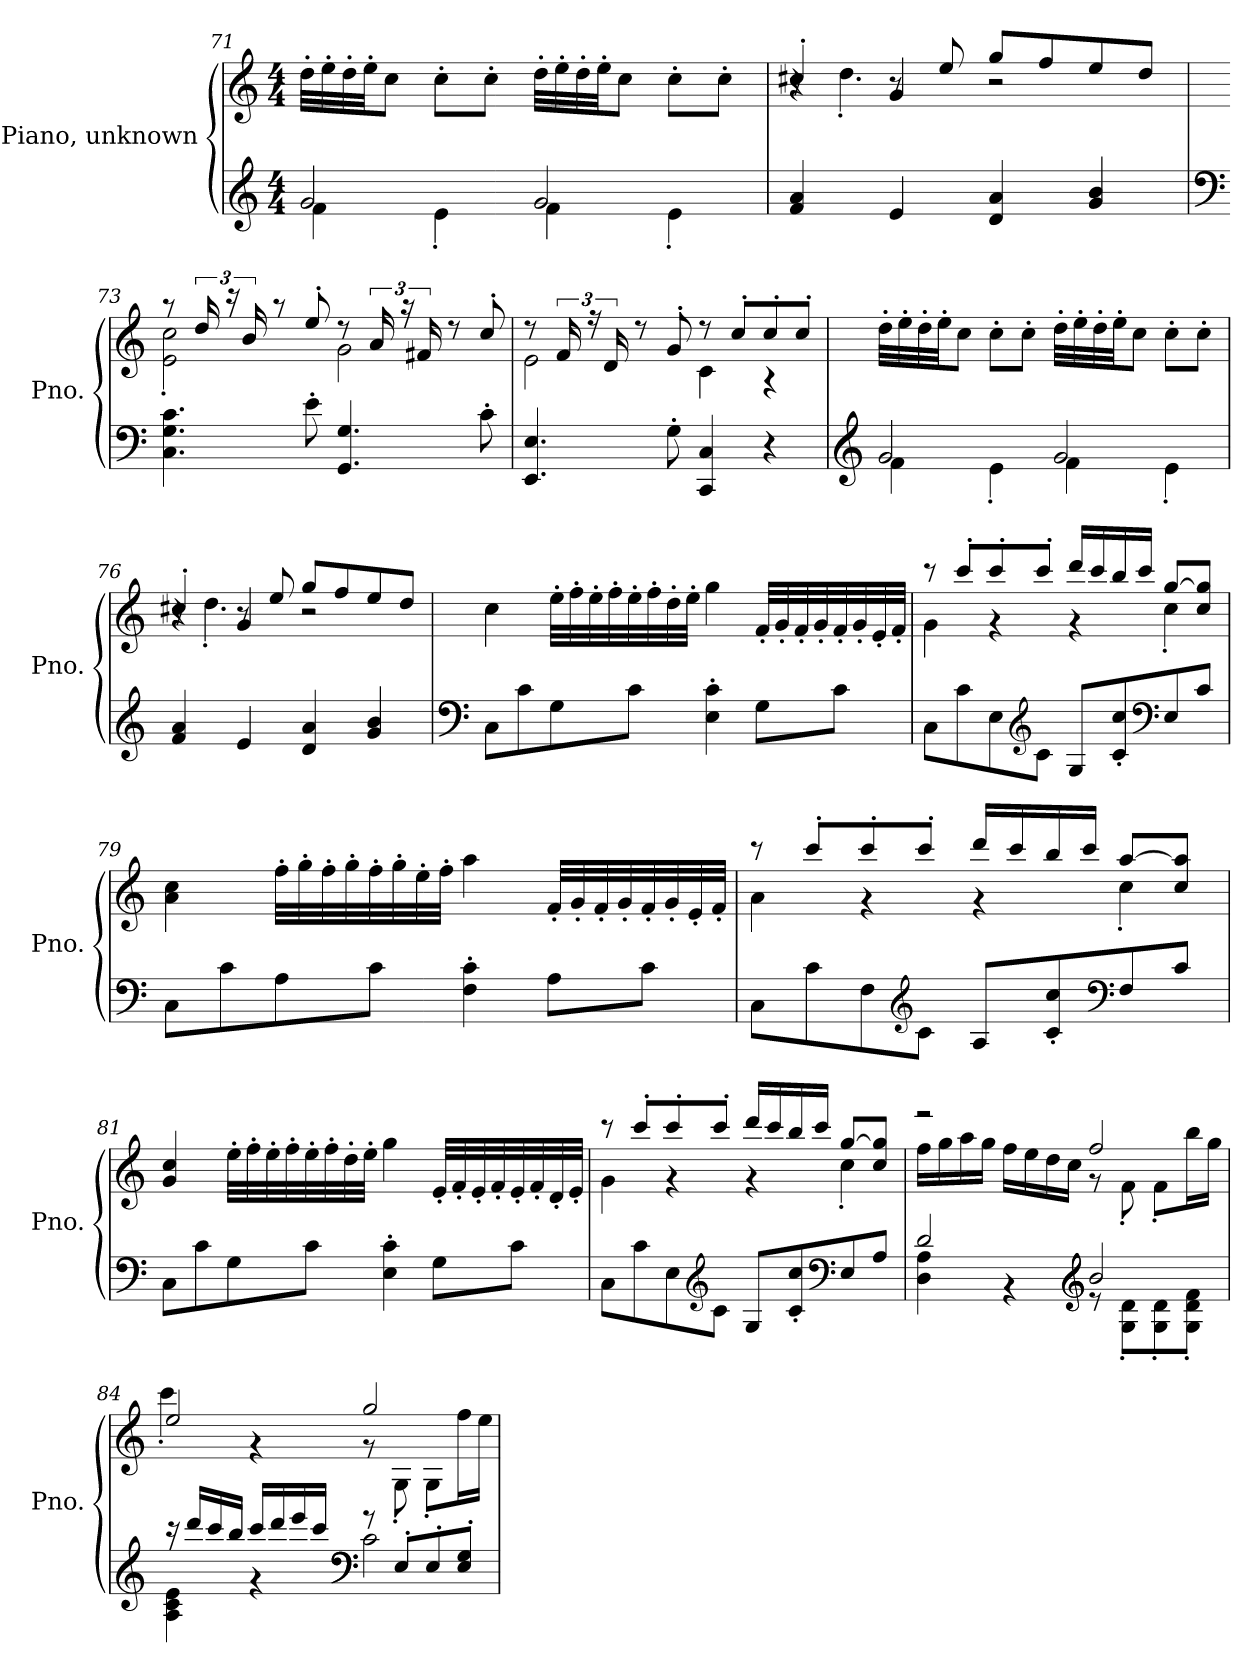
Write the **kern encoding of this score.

**kern	**kern
*part1	*part1
*staff2	*staff1
*I"Piano, unknown	*
*I'Pno.	*
*clefG2	*clefG2
*k[]	*k[]
*M4/4	*M4/4
=71	=71
*^	*
2g/	4f\	32dd'\LLL
.	.	32ee'\
.	.	32dd'\
.	.	32ee'\JJ
.	.	8cc\J
.	4e'\	8cc'\L
.	.	8cc'\J
2g/	4f\	32dd'\LLL
.	.	32ee'\
.	.	32dd'\
.	.	32ee'\JJ
.	.	8cc\J
.	4e'\	8cc'\L
.	.	8cc'\J
*v	*v	*
=72	=72
*	*^
*	*	*^
4f/ 4a/	4cc#X'/	8r	4r
.	.	4.dd'\	.
4e/	8r	.	4g/
.	8ee/	.	.
4d/ 4a/	8gg/L	2r	2r
.	8ff/	.	.
4g/ 4b/	8ee/	.	.
.	8dd/J	.	.
*	*v	*v	*v
!!LO:LB:g=z
=73	=73
*clefF4	*
*	*^
4.C\ 4.G\ 4.c\	8r	2e\' 2cc\'
.	24dd/	.
.	24r	.
.	24b/	.
.	8r	.
8e'\	8ee'/	.
4.GG/ 4.G/	8r	2g\
.	24a/	.
.	24r	.
.	24f#X/	.
.	8r	.
8c'\	8cc'/	.
=74	=74	=74
4.EE/ 4.E/	8r	2e\
.	24f/	.
.	24r	.
.	24d/	.
.	8r	.
8G'\	8g'/	.
4CC/ 4C/	8r	4c\
.	8cc'/L	.
4r	8cc'/	4r
.	8cc'/J	.
*	*v	*v
=75	=75
*clefG2	*
*^	*
2g/	4f\	32dd'\LLL
.	.	32ee'\
.	.	32dd'\
.	.	32ee'\JJ
.	.	8cc\J
.	4e'\	8cc'\L
.	.	8cc'\J
2g/	4f\	32dd'\LLL
.	.	32ee'\
.	.	32dd'\
.	.	32ee'\JJ
.	.	8cc\J
.	4e'\	8cc'\L
.	.	8cc'\J
*v	*v	*
!!LO:PB:g=z
=76	=76
*	*^
*	*	*^
4f/ 4a/	4cc#X'/	8r	4r
.	.	4.dd'\	.
4e/	8r	.	4g/
.	8ee/	.	.
4d/ 4a/	8gg/L	2r	2r
.	8ff/	.	.
4g/ 4b/	8ee/	.	.
.	8dd/J	.	.
*	*v	*v	*v
=77	=77
*clefF4	*
8C\L	4cc\
8c\	.
8G\	32ee'\LLL
.	32ff'\
.	32ee'\
.	32ff'\
8c\J	32ee'\
.	32ff'\
.	32dd'\
.	32ee'\JJJ
4E\' 4c\'	4gg\
8G\L	32f'/LLL
.	32g'/
.	32f'/
.	32g'/
8c\J	32f'/
.	32g'/
.	32e'/
.	32f'/JJJ
=78	=78
*	*^
8C\L	8r	4g\
8c\	8ccc'/L	.
8E\	8ccc'/	4r
*clefG2	*	*
8c\J	8ccc'/J	.
8G/L	16ddd/LL	4r
.	16ccc/	.
8c/' 8cc/'	16bb/	.
.	16ccc/JJ	.
*clefF4	*	*
8E/	[8gg/L	4cc'\
8c/J	8cc/ 8gg/]J	.
*	*v	*v
!!LO:LB:g=z
=79	=79
8C\L	4a\ 4cc\
8c\	.
8A\	32ff'\LLL
.	32gg'\
.	32ff'\
.	32gg'\
8c\J	32ff'\
.	32gg'\
.	32ee'\
.	32ff'\JJJ
4F\' 4c\'	4aa\
8A\L	32f'/LLL
.	32g'/
.	32f'/
.	32g'/
8c\J	32f'/
.	32g'/
.	32e'/
.	32f'/JJJ
=80	=80
*	*^
8C\L	8r	4a\
8c\	8ccc'/L	.
8F\	8ccc'/	4r
*clefG2	*	*
8c\J	8ccc'/J	.
8A/L	16ddd/LL	4r
.	16ccc/	.
8c/' 8cc/'	16bb/	.
.	16ccc/JJ	.
*clefF4	*	*
8F/	[8aa/L	4cc'\
8c/J	8cc/ 8aa/]J	.
*	*v	*v
!!LO:LB:g=z
=81	=81
8C\L	4g/ 4cc/
8c\	.
8G\	32ee'\LLL
.	32ff'\
.	32ee'\
.	32ff'\
8c\J	32ee'\
.	32ff'\
.	32dd'\
.	32ee'\JJJ
4E\' 4c\'	4gg\
8G\L	32e'/LLL
.	32f'/
.	32e'/
.	32f'/
8c\J	32e'/
.	32f'/
.	32d'/
.	32e'/JJJ
=82	=82
*	*^
8C\L	8r	4g\
8c\	8ccc'/L	.
8E\	8ccc'/	4r
*clefG2	*	*
8c\J	8ccc'/J	.
8G/L	16ddd/LL	4r
.	16ccc/	.
8c/' 8cc/'	16bb/	.
.	16ccc/JJ	.
*clefF4	*	*
8E/	[8gg/L	4cc'\
8A/J	8cc/ 8gg/]J	.
!!LO:LB:g=z	!!
=83	=83	=83
*^	*	*
2d/	4D\ 4A\	2r	16ff\LL
.	.	.	16gg\
.	.	.	16aa\
.	.	.	16gg\JJ
.	4r	.	16ff\LL
.	.	.	16ee\
.	.	.	16dd\
.	.	.	16cc\JJ
*clefG2	*	*	*
2b/	8r	2ff/	8r
.	8G\' 8d\'L	.	8f'\
.	8G\' 8d\'	.	8f'\L
.	8G\' 8d\' 8f\'J	.	16bb\L
.	.	.	16gg\JJ
=84	=84	=84	=84
16r	4A\ 4c\ 4e\	2ee/	4ccc'\
16ddd/LL	.	.	.
16ccc/	.	.	.
16bb/JJ	.	.	.
16ccc/LL	4r	.	4r
16ddd/	.	.	.
16eee/	.	.	.
16ccc/JJ	.	.	.
*clefF4	*	*	*
8r	2c\	2gg/	8r
8E'/L	.	.	8G'\
8E'/	.	.	8G'\L
8E/' 8G/'J	.	.	16ff\L
.	.	.	16ee\JJ
*v	*v	*	*
*	*v	*v
=	=
*-	*-
